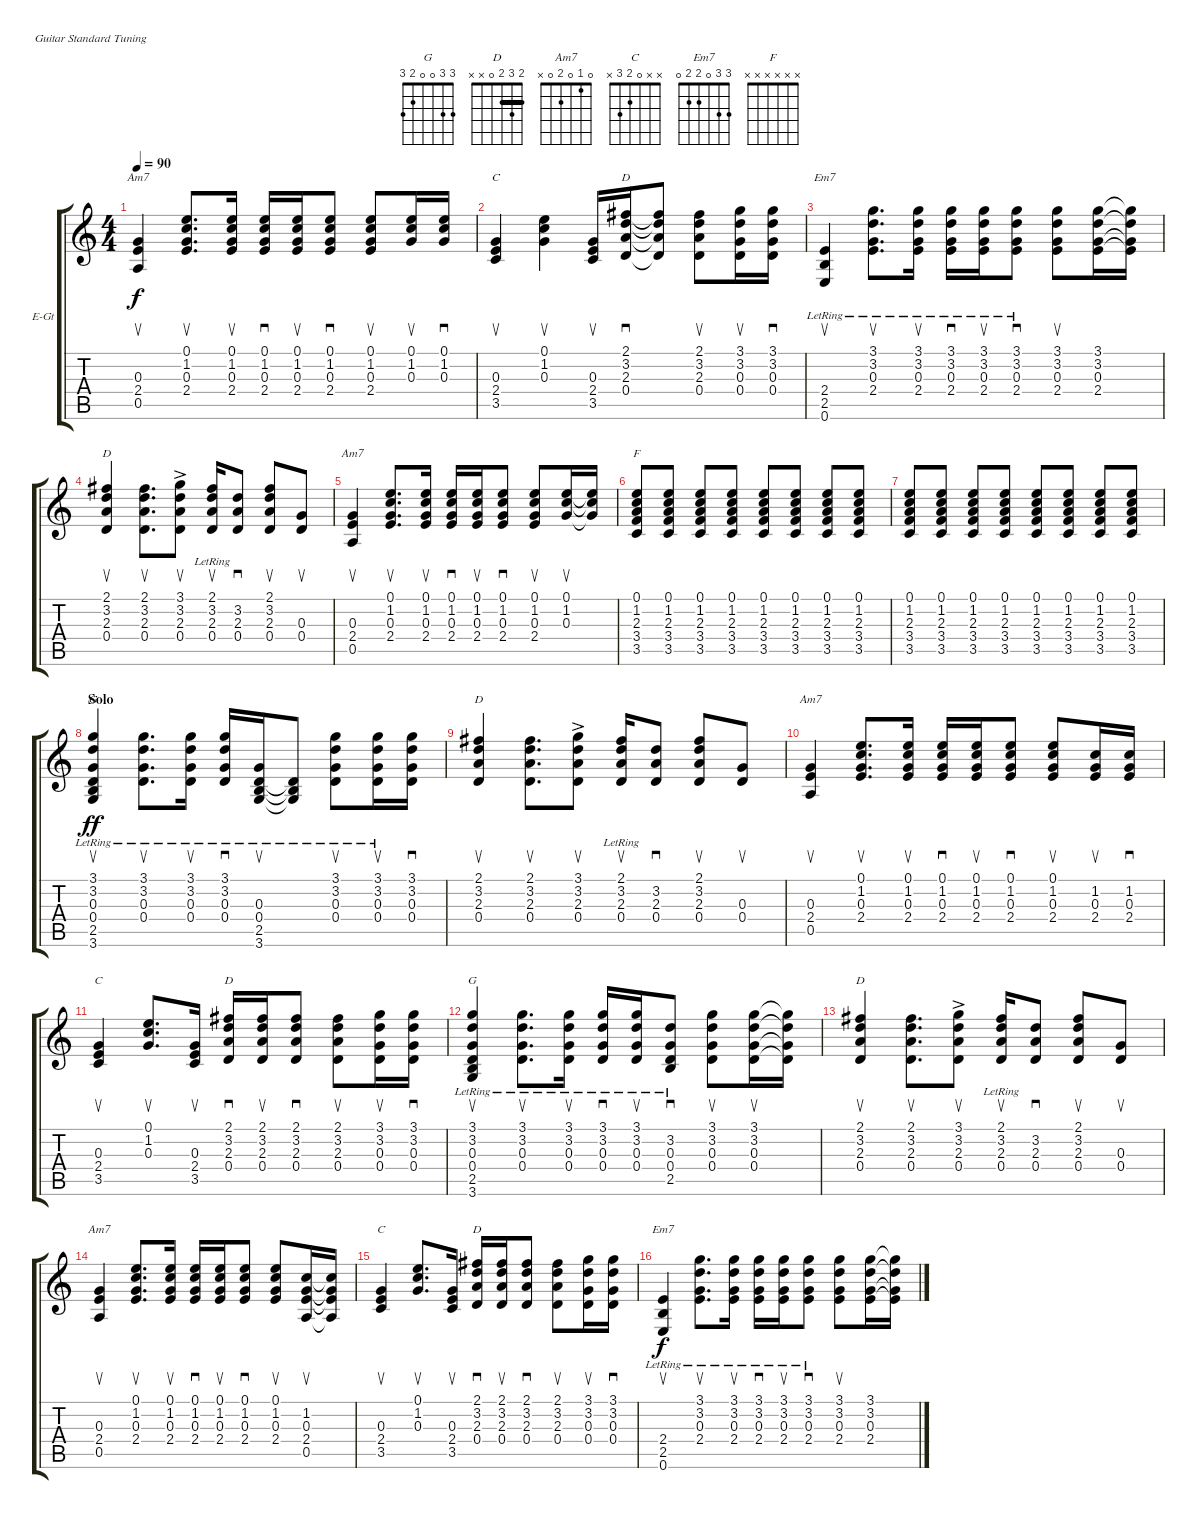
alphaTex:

\defaultSystemsLayout 4
\bracketExtendMode groupsimilarinstruments
\firstSystemTrackNameOrientation horizontal
\otherSystemsTrackNameOrientation horizontal
\track ("Rhythm Guitar" "E-Gt") {instrument overdrivenguitar}
\staff {score tabs}
\tuning (E4 B3 G3 D3 A2 E2)
\chord ("G" 3 3 0 0 2 3)
\chord ("D" 2 3 2 0 x x) {barre 2}
\chord ("Am7" 0 1 0 2 0 x)
\chord ("C" x x 0 2 3 x)
\chord ("Em7" 3 3 0 2 2 0)
\chord ("F" x x x x x x)
\ts (4 4)
\tempo 90
\clef g2
\scale
0.333333
\ks c
(0.3 2.4 0.5).4{su ch "Am7" dy f} (0.1 1.2 0.3 2.4).8{d su} (0.1 1.2 0.3 2.4).16{su} (0.1 1.2 0.3 2.4).16{sd} (0.1 1.2 0.3 2.4).16{su} (0.1 1.2 0.3 2.4).8{sd} (0.1 1.2 0.3 2.4).8{su} (0.3 1.2 0.1).16{su} (1.2 0.3 0.1).16{sd} |
\scale
0.333333 (0.3 2.4 3.5).4{su ch "C"} (0.1 1.2 0.3).4{su} (0.3 2.4 3.5).16{su} (2.1 3.2 2.3 0.4).16{sd ch "D"} (2.1{t} 3.2{t} 2.3{t} 0.4{t}).8 (2.1 3.2 2.3 0.4).8{su} (3.1 3.2 0.3 0.4).16{su} (3.1 3.2 0.3 0.4).16{sd} |
\scale
0.333333 (2.4{lr} 2.5{lr} 0.6).4{su ch "Em7"} (3.1{lr} 3.2{lr} 0.3{lr} 2.4{lr}).8{d su} (3.1{lr} 3.2{lr} 0.3{lr} 2.4{lr}).16{su} (3.1{lr} 3.2{lr} 0.3{lr} 2.4{lr}).16{sd} (3.1{lr} 3.2{lr} 0.3{lr} 2.4{lr}).16{su} (2.4{lr} 0.3{lr} 3.2{lr} 3.1).8{sd} (3.1 3.2 0.3 2.4).8{su} (3.1 3.2 0.3 2.4).16 (3.1{t} 3.2{t} 0.3{t} 2.4{t}).16 |
\scale
0.333333 (2.1 3.2 2.3 0.4).4{su ch "D"} (2.1 3.2 2.3 0.4).8{d su} (2.3 3.2 3.1{ac} 0.4).8{su} (2.1{lr} 3.2 2.3 0.4).16{su} (0.4 2.3 3.2).8{sd} (0.4 2.3 3.2 2.1).8{su} (0.3 0.4).8{su} |
\scale
0.333333 (0.3 2.4 0.5).4{su ch "Am7"} (0.1 1.2 0.3 2.4).8{d su} (0.1 1.2 0.3 2.4).16{su} (0.1 1.2 0.3 2.4).16{sd} (0.1 1.2 0.3 2.4).16{su} (0.1 1.2 0.3 2.4).8{sd} (0.1 1.2 0.3 2.4).8{su} (0.3 1.2 0.1).16{su} (1.2{t} 0.3{t} 0.1{t}).16 |
\scale
0.333333 (3.5 3.4 2.3 1.2 0.1).8{ch "F"} (3.5 3.4 1.2 2.3 0.1).8 (3.5 3.4 2.3 1.2 0.1).8 (3.5 3.4 2.3 1.2 0.1).8 (3.5 3.4 2.3 1.2 0.1).8 (3.5 3.4 2.3 1.2 0.1).8 (3.5 3.4 2.3 1.2 0.1).8 (3.5 3.4 2.3 1.2 0.1).8 |
\scale
0.333333 (3.5 3.4 2.3 1.2 0.1).8 (3.5 3.4 1.2 2.3 0.1).8 (3.5 3.4 2.3 1.2 0.1).8 (3.5 3.4 2.3 1.2 0.1).8 (3.5 3.4 2.3 1.2 0.1).8 (3.5 3.4 2.3 1.2 0.1).8 (3.5 3.4 2.3 1.2 0.1).8 (3.5 3.4 2.3 1.2 0.1).8 |
\section ("" "Solo")
\scale
0.333333 (3.1{lr} 3.2{lr} 0.3{lr} 0.4{lr} 2.5{lr} 3.6{lr}).4{su ch "G" dy ff} (3.1{lr} 3.2{lr} 0.3{lr} 0.4).8{d su} (0.3{lr} 3.2{lr} 3.1{lr} 0.4).16{su} (3.1{lr} 3.2{lr} 0.3{lr} 0.4).16{sd} (2.5{lr} 3.6{lr} 0.4{lr} 0.3).16{su} (2.5{lr t} 3.6{lr t} 0.4{lr t}).8 (3.1{lr} 3.2{lr} 0.3{lr} 0.4{lr}).8{su} (3.1{lr} 3.2{lr} 0.3{lr} 0.4{lr}).16{su} (3.1 3.2 0.3 0.4).16{sd} |
\scale
0.333333 (2.1 3.2 2.3 0.4).4{su ch "D"} (2.1 3.2 2.3 0.4).8{d su} (2.3 3.2 3.1{ac} 0.4).8{su} (2.1{lr} 3.2 2.3 0.4).16{su} (0.4 2.3 3.2).8{sd} (0.4 2.3 3.2 2.1).8{su} (0.3 0.4).8{su} |
\scale
0.333333 (0.3 2.4 0.5).4{su ch "Am7"} (0.1 1.2 0.3 2.4).8{d su} (0.1 1.2 0.3 2.4).16{su} (0.1 1.2 0.3 2.4).16{sd} (0.1 1.2 0.3 2.4).16{su} (0.1 1.2 0.3 2.4).8{sd} (0.1 1.2 0.3 2.4).8{su} (0.3 2.4 1.2).16{su} (0.3 2.4 1.2).16{sd} |
\scale
0.333333 (0.3 2.4 3.5).4{su ch "C"} (0.1 1.2 0.3).8{d su} (2.4 3.5 0.3).16{su} (2.3 2.1 3.2 0.4).16{sd ch "D"} (2.1 3.2 2.3 0.4).16{su} (2.1 3.2 2.3 0.4).8{sd} (2.1 3.2 2.3 0.4).8{su} (3.1 3.2 0.3 0.4).16{su} (3.1 3.2 0.3 0.4).16{sd} |
\scale
0.333333 (3.1{lr} 3.2{lr} 0.3{lr} 0.4{lr} 2.5{lr} 3.6{lr}).4{su ch "G"} (3.1{lr} 3.2{lr} 0.3{lr} 0.4{lr}).8{d su} (3.1{lr} 3.2{lr} 0.3{lr} 0.4{lr}).16{su} (3.1{lr} 3.2{lr} 0.3{lr} 0.4{lr}).16{sd} (3.1{lr} 3.2{lr} 0.3{lr} 0.4{lr}).16{su} (0.4{lr} 2.5{lr} 0.3{lr} 3.2{lr}).8{sd} (3.1 3.2 0.3 0.4).8{su} (3.1 3.2 0.3 0.4).16{su} (3.1{t} 3.2{t} 0.3{t} 0.4{t}).16 |
\scale
0.333333 (2.1 3.2 2.3 0.4).4{su ch "D"} (2.1 3.2 2.3 0.4).8{d su} (2.3 3.2 3.1{ac} 0.4).8{su} (2.1{lr} 3.2 2.3 0.4).16{su} (0.4 2.3 3.2).8{sd} (0.4 2.3 3.2 2.1).8{su} (0.3 0.4).8{su} |
\scale
0.333333 (0.3 2.4 0.5).4{su ch "Am7"} (0.1 1.2 0.3 2.4).8{d su} (0.1 1.2 0.3 2.4).16{su} (0.1 1.2 0.3 2.4).16{sd} (0.1 1.2 0.3 2.4).16{su} (0.1 1.2 0.3 2.4).8{sd} (0.1 1.2 0.3 2.4).8{su} (0.3 2.4 0.5 1.2).16{su} (1.2{t} 0.3{t} 2.4{t} 0.5{t}).16 |
\scale
0.333333 (0.3 2.4 3.5).4{su ch "C"} (0.1 1.2 0.3).8{d su} (2.4 3.5 0.3).16{su} (2.3 2.1 3.2 0.4).16{sd ch "D"} (2.1 3.2 2.3 0.4).16{su} (2.1 3.2 2.3 0.4).8{sd} (2.1 3.2 2.3 0.4).8{su} (3.1 3.2 0.3 0.4).16{su} (3.1 3.2 0.3 0.4).16{sd} |
\scale
0.333333 (2.4{lr} 2.5{lr} 0.6).4{su ch "Em7" dy f} (3.1{lr} 3.2{lr} 0.3{lr} 2.4{lr}).8{d su} (3.1{lr} 3.2{lr} 0.3{lr} 2.4{lr}).16{su} (3.1{lr} 3.2{lr} 0.3{lr} 2.4{lr}).16{sd} (3.1{lr} 3.2{lr} 0.3{lr} 2.4{lr}).16{su} (2.4{lr} 0.3{lr} 3.2{lr} 3.1).8{sd} (3.1 3.2 0.3 2.4).8{su} (3.1 3.2 0.3 2.4).16 (3.1{t} 3.2{t} 0.3{t} 2.4{t}).16
